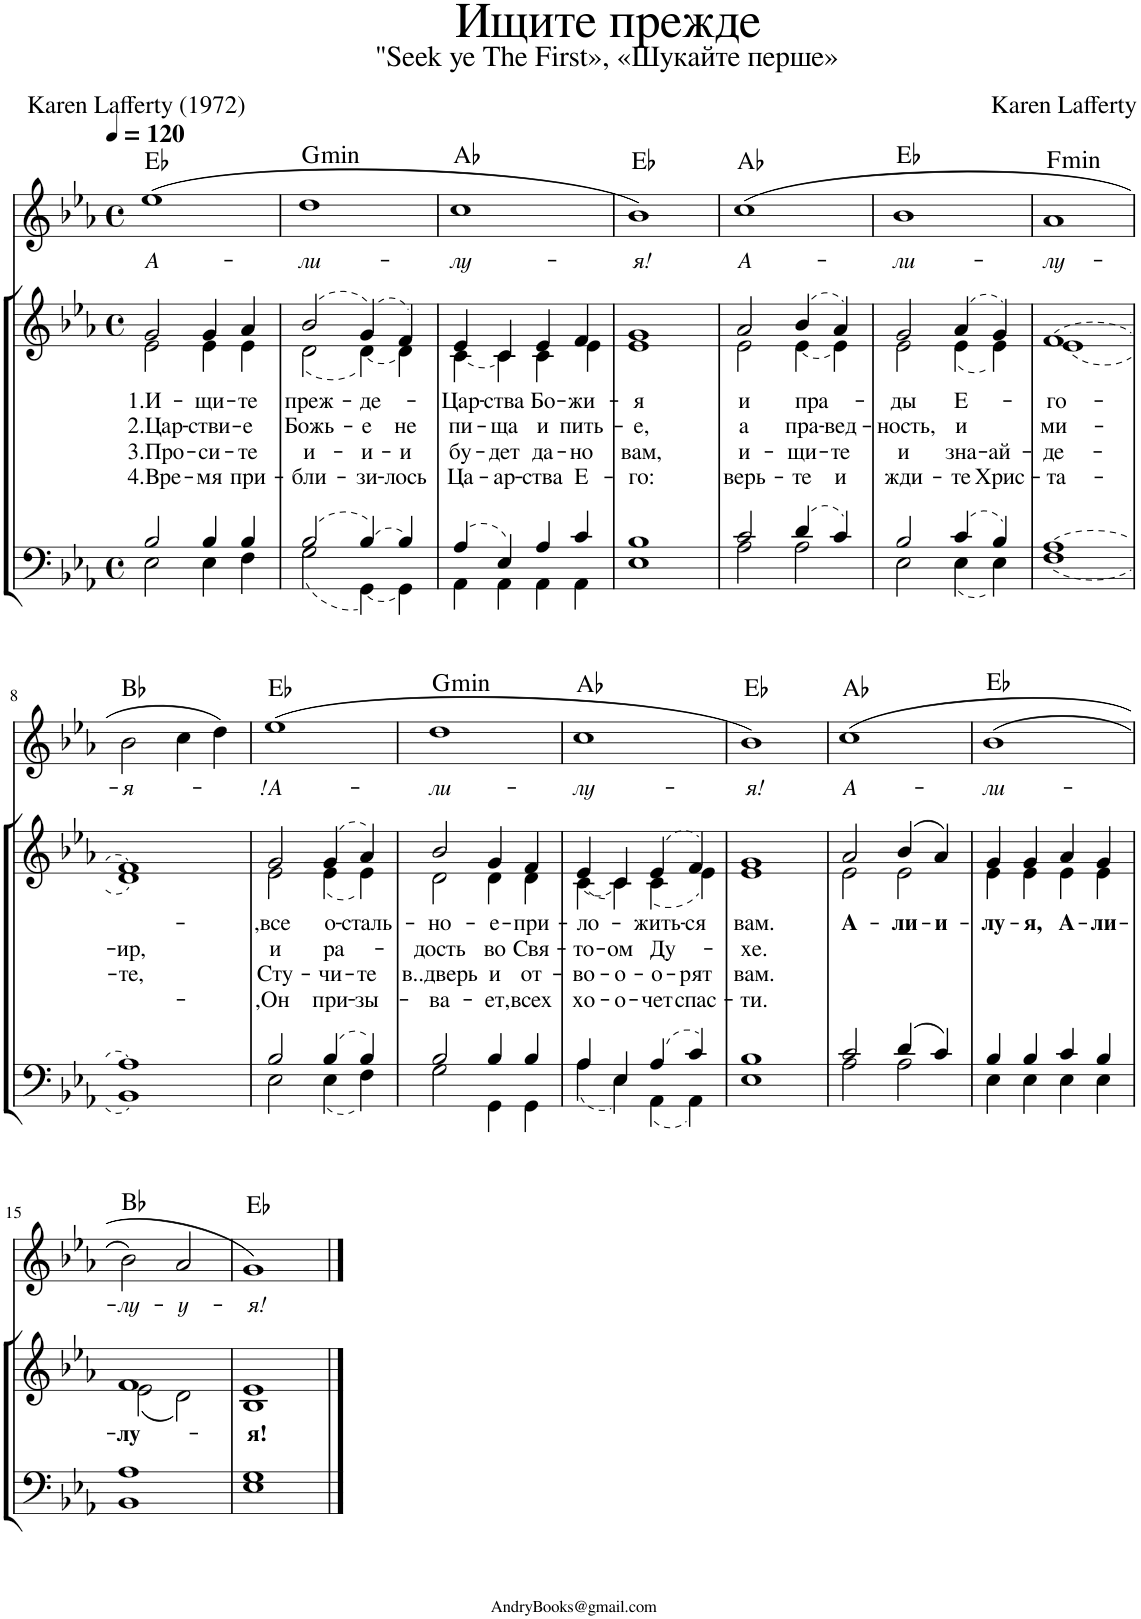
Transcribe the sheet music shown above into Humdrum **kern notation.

**kern	**kern	**text	**text	**text	**text	**kern	**text	**harte
*part2	*part2	*part2	*part2	*part2	*part2	*part1	*part1	*part1
*staff3	*staff2	*staff2	*staff2	*staff2	*staff2	*staff1	*staff1	*
*I"Piano	*	*	*	*	*	*I"Voice	*	*
*I'Pno	*	*	*	*	*	*	*	*
*clefF4	*clefG2	*	*	*	*	*clefG2	*	*
*k[b-e-a-]	*k[b-e-a-]	*	*	*	*	*k[b-e-a-]	*	*
*M4/4	*M4/4	*	*	*	*	*M4/4	*	*
*met(c)	*met(c)	*	*	*	*	*met(c)	*	*
*MM120	*MM120	*	*	*	*	*MM120	*	*
=1	=1	=1	=1	=1	=1	=1	=1	=1
*^	*	*	*	*	*	*	*	*
!	!	!	!LO:LY:b	!LO:LY:b	!LO:LY:b	!LO:LY:b	!	!LO:LY:b	!
*	*	*^	*	*	*	*	*	*	*
2B-/	2E-\	2g/	2e-\	1.И-	2.Цар-	3.Про-	4.Вре-	(1ee-	А-	Eb:maj
!	!	!	!	!LO:LY:b	!LO:LY:b	!LO:LY:b	!LO:LY:b	!	!	!
4B-/	4E-\	4g/	4e-\	-щи-	-стви-	-си-	-мя	.	.	.
!	!	!	!	!LO:LY:b	!LO:LY:b	!LO:LY:b	!LO:LY:b	!	!	!
4B-/	4F\	4a-/	4e-\	-те	-е	-те	при-	.	.	.
=2	=2	=2	=2	=2	=2	=2	=2	=2	=2	=2
!	!	!	!	!LO:LY:b	!LO:LY:b	!LO:LY:b	!LO:LY:b	!	!LO:LY:b	!LO:H:kt=min
2B-/	2G\	(2b-/	(2d\	преж-	Божь-	и-	-бли-	1dd	-ли-	G:min
!LO:T:dash	!LO:T:dash	!	!LO:T:dash	!LO:LY:b	!LO:LY:b	!LO:LY:b	!LO:LY:b	!	!	!
[4B-/	[4GG\	(4g/)	[4d\)	-де-	-е	-и-	-зи-	.	.	.
!	!	!	!	!	!LO:LY:b	!LO:LY:b	!LO:LY:b	!	!	!
4B-/]	4GG\]	4f/)	4d\]	.	не	-и	-лось	.	.	.
=3	=3	=3	=3	=3	=3	=3	=3	=3	=3	=3
!	!	!	!	!LO:LY:b	!LO:LY:b	!LO:LY:b	!LO:LY:b	!	!LO:LY:b	!
4A-/	4AA-\	(4e-/	4c\	-Цар-	пи-	бу-	Ца-	1cc	-лу-	Ab:maj
!	!	!	!	!LO:LY:b	!LO:LY:b	!LO:LY:b	!LO:LY:b	!	!	!
4E-/	4AA-\	4c/	4c\)	-ства	-ща	-дет	-ар-	.	.	.
!	!	!	!	!LO:LY:b	!LO:LY:b	!LO:LY:b	!LO:LY:b	!	!	!
4A-/	4AA-\	4e-/	4c\	Бо-	и	да-	-ства	.	.	.
!	!	!	!	!LO:LY:b	!LO:LY:b	!LO:LY:b	!LO:LY:b	!	!	!
4c/	4AA-\	4f/	4e-\	-жи-	пить-	-но	Е-	.	.	.
=4	=4	=4	=4	=4	=4	=4	=4	=4	=4	=4
!	!	!	!	!LO:LY:b	!LO:LY:b	!LO:LY:b	!LO:LY:b	!	!LO:LY:b	!
1B-	1E-	1g	1e-	-я	-е,	вам,	-го:	1b-)	-я!	Eb:maj
=5	=5	=5	=5	=5	=5	=5	=5	=5	=5	=5
!	!	!	!	!LO:LY:b	!LO:LY:b	!LO:LY:b	!LO:LY:b	!	!LO:LY:b	!
2c/	2A-\	2a-/	2e-\	и	а	и-	верь-	(1cc	А-	Ab:maj
!	!	!	!LO:T:dash	!LO:LY:b	!LO:LY:b	!LO:LY:b	!LO:LY:b	!	!	!
4d/	2A-\	(4b-/	[<4e-\	пра-	пра-	-щи-	-те	.	.	.
!	!	!	!	!	!LO:LY:b	!LO:LY:b	!LO:LY:b	!	!	!
4c/	.	4a-/)	4e-\]	.	-вед-	-те	и	.	.	.
=6	=6	=6	=6	=6	=6	=6	=6	=6	=6	=6
!	!	!	!	!LO:LY:b	!LO:LY:b	!LO:LY:b	!LO:LY:b	!	!LO:LY:b	!
2B-/	2E-\	2g/	2e-\	-ды	-ность,	и	жди-	1b-	-ли-	Eb:maj
!	!	!	!	!LO:LY:b	!LO:LY:b	!LO:LY:b	!LO:LY:b	!	!	!
4c/	4E-\	(4a-/	(4e-\	Е-	и	зна-	-те	.	.	.
!	!	!	!	!	!	!LO:LY:b	!LO:LY:b	!	!	!
4B-/	4E-\	4g/)	4e-\)	.	.	-ай-	Хрис-	.	.	.
=7	=7	=7	=7	=7	=7	=7	=7	=7	=7	=7
!LO:T:dash	!	!LO:T:dash	!	!LO:LY:b	!LO:LY:b	!LO:LY:b	!LO:LY:b	!	!LO:LY:b	!LO:H:kt=min
[1A-	1F	[1f	(1e-	-го-	ми-	-де-	-та-	1a-	-лу-	F:min
!!LO:LB:g=z
=8	=8	=8	=8	=8	=8	=8	=8	=8	=8	=8
!	!	!	!	!	!LO:LY:b	!LO:LY:b	!	!	!LO:LY:b	!
1A-]	1BB-	1f]	1d)	.	-ир,	-те,	.	2b-\	-я-	Bb:maj
.	.	.	.	.	.	.	.	4cc\	.	.
.	.	.	.	.	.	.	.	4dd\)	.	.
=9	=9	=9	=9	=9	=9	=9	=9	=9	=9	=9
!	!	!	!	!LO:LY:b	!LO:LY:b	!LO:LY:b	!LO:LY:b	!	!LO:LY:b	!
2B-/	2E-\	2g/	2e-\	-,все	и	Сту-	-,Он	(1ee-	-!А-	Eb:maj
!	!	!	!	!LO:LY:b	!LO:LY:b	!LO:LY:b	!LO:LY:b	!	!	!
4B-/	4E-\	(4g/	(4e-\	о-	ра-	-чи-	при-	.	.	.
!	!	!	!	!LO:LY:b	!	!LO:LY:b	!LO:LY:b	!	!	!
4B-/	4F\	4a-/)	4e-\)	-сталь-	.	-те	-зы-	.	.	.
=10	=10	=10	=10	=10	=10	=10	=10	=10	=10	=10
!	!	!	!	!LO:LY:b	!LO:LY:b	!LO:LY:b	!LO:LY:b	!	!LO:LY:b	!LO:H:kt=min
2B-/	2G\	2b-/	2d\	-но-	-дость	в..дверь	-ва-	1dd	-ли-	G:min
!	!	!	!	!LO:LY:b	!LO:LY:b	!LO:LY:b	!LO:LY:b	!	!	!
4B-/	4GG\	4g/	4d\	-е-	во	и	-ет,	.	.	.
!	!	!	!	!LO:LY:b	!LO:LY:b	!LO:LY:b	!LO:LY:b	!	!	!
4B-/	4GG\	4f/	4d\	при-	Свя-	от-	всех	.	.	.
=11	=11	=11	=11	=11	=11	=11	=11	=11	=11	=11
!	!	!	!LO:T:dash	!LO:LY:b	!LO:LY:b	!LO:LY:b	!LO:LY:b	!	!LO:LY:b	!
4A-/	4A-\	(4e-/	[4c\	-ло-	-то-	-во-	хо-	1cc	-лу-	Ab:maj
!	!	!	!	!	!LO:LY:b	!LO:LY:b	!LO:LY:b	!	!	!
4E-/	4E-\	4c/	4c\])	.	-ом	-о-	-о-	.	.	.
!	!	!	!	!LO:LY:b	!LO:LY:b	!LO:LY:b	!LO:LY:b	!	!	!
4A-/	4AA-\	(4e-/	(4c\	-жить-	Ду-	-о-	-чет	.	.	.
!	!	!	!	!LO:LY:b	!	!LO:LY:b	!LO:LY:b	!	!	!
4c/	4AA-\	4f/)	4e-\)	-ся	.	-рят	спас-	.	.	.
=12	=12	=12	=12	=12	=12	=12	=12	=12	=12	=12
!	!	!	!	!LO:LY:b	!LO:LY:b	!LO:LY:b	!LO:LY:b	!	!LO:LY:b	!
1B-	1E-	1g	1e-	вам.	-хе.	вам.	-ти.	1b-)	-я!	Eb:maj
=13	=13	=13	=13	=13	=13	=13	=13	=13	=13	=13
!	!	!	!	!LO:LY:b	!	!	!	!	!LO:LY:b	!
2c/	2A-\	2a-/	2e-\	А-	.	.	.	(1cc	А-	Ab:maj
!	!	!	!	!LO:LY:b	!	!	!	!	!	!
4d/	2A-\	(4b-/	2e-\	-ли-	.	.	.	.	.	.
!	!	!	!	!LO:LY:b	!	!	!	!	!	!
4c/	.	4a-/)	.	-и-	.	.	.	.	.	.
=14	=14	=14	=14	=14	=14	=14	=14	=14	=14	=14
!	!	!	!	!LO:LY:b	!	!	!	!	!LO:LY:b	!
4B-/	4E-\	4g/	4e-\	-лу-	.	.	.	(1b-	-ли-	Eb:maj
!	!	!	!	!LO:LY:b	!	!	!	!	!	!
4B-/	4E-\	4g/	4e-\	-я,	.	.	.	.	.	.
!	!	!	!	!LO:LY:b	!	!	!	!	!	!
4c/	4E-\	4a-/	4e-\	А-	.	.	.	.	.	.
!	!	!	!	!LO:LY:b	!	!	!	!	!	!
4B-/	4E-\	4g/	4e-\	-ли-	.	.	.	.	.	.
!!LO:LB:g=z
=15	=15	=15	=15	=15	=15	=15	=15	=15	=15	=15
!	!	!	!	!LO:LY:b	!	!	!	!	!LO:LY:b	!
1A-	1BB-	1f	(2e-\	-лу-	.	.	.	2b-\)	-лу-	Bb:maj
!	!	!	!	!	!	!	!	!	!LO:LY:b	!
.	.	.	2d\)	.	.	.	.	2a-/	-у-	.
=16	=16	=16	=16	=16	=16	=16	=16	=16	=16	=16
!	!	!	!	!LO:LY:b	!	!	!	!	!LO:LY:b	!
1G	1E-	1e-	1B-	-я!	.	.	.	1g)	-я!	Eb:maj
*v	*v	*	*	*	*	*	*	*	*	*
*	*v	*v	*	*	*	*	*	*	*
==	==	==	==	==	==	==	==	==
*-	*-	*-	*-	*-	*-	*-	*-	*-
